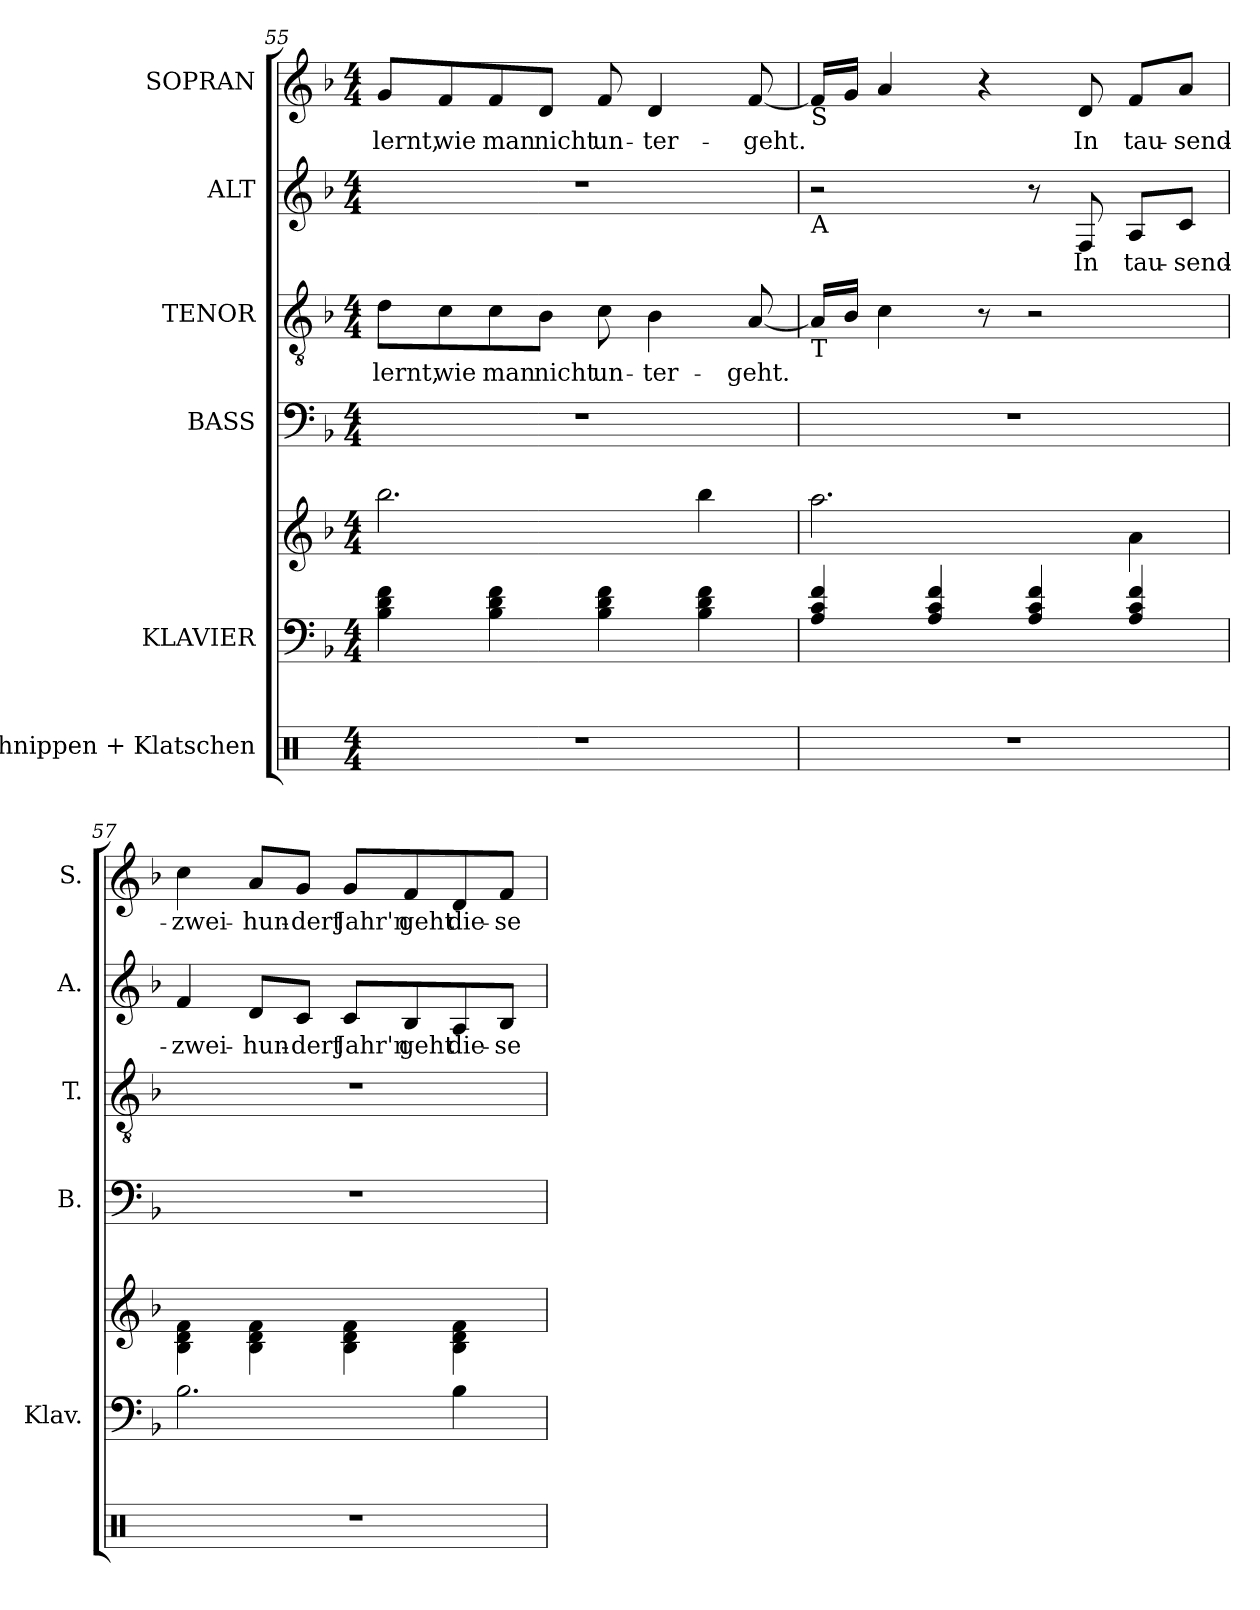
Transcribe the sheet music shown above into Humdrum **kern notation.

**kern	**kern	**kern	**kern	**kern	**text	**kern	**text	**kern	**text
*part6	*part5	*part5	*part4	*part3	*part3	*part2	*part2	*part1	*part1
*staff7	*staff6	*staff5	*staff4	*staff3	*staff3	*staff2	*staff2	*staff1	*staff1
*I"Schnippen + Klatschen	*I"KLAVIER	*	*I"BASS	*I"TENOR	*	*I"ALT	*	*I"SOPRAN	*
*	*I'Klav.	*	*I'B.	*I'T.	*	*I'A.	*	*I'S.	*
*clefX	*clefF4	*clefG2	*clefF4	*clefGv2	*	*clefG2	*	*clefG2	*
*	*	*	*	*ITrd7c12	*	*	*	*	*
*k[]	*k[b-]	*k[b-]	*k[b-]	*k[b-]	*	*k[b-]	*	*k[b-]	*
*C:	*d:	*d:	*d:	*d:	*	*d:	*	*d:	*
*M4/4	*M4/4	*M4/4	*M4/4	*M4/4	*	*M4/4	*	*M4/4	*
=55	=55	=55	=55	=55	=55	=55	=55	=55	=55
!	!	!	!	!	!LO:LY:b:color=#000000	!	!	!	!
!	!	!	!	!	!	!	!	!	!LO:LY:b:color=#000000
1r	4B-i\ 4di 4fi	2.bb-i\	1r	8Di\L	-lernt,	1r	.	8gi/L	-lernt,
!	!	!	!	!	!LO:LY:b:color=#000000	!	!	!	!
!	!	!	!	!	!	!	!	!	!LO:LY:b:color=#000000
.	.	.	.	8Ci\	wie	.	.	8fi/	wie
!	!	!	!	!	!LO:LY:b:color=#000000	!	!	!	!
!	!	!	!	!	!	!	!	!	!LO:LY:b:color=#000000
.	4B-i\ 4di 4fi	.	.	8Ci\	man	.	.	8fi/	man
!	!	!	!	!	!LO:LY:b:color=#000000	!	!	!	!
!	!	!	!	!	!	!	!	!	!LO:LY:b:color=#000000
.	.	.	.	8BB-i\J	nicht	.	.	8di/J	nicht
!	!	!	!	!	!LO:LY:b:color=#000000	!	!	!	!
!	!	!	!	!	!	!	!	!	!LO:LY:b:color=#000000
.	4B-i\ 4di 4fi	.	.	8Ci\	un-	.	.	8fi/	un-
!	!	!	!	!	!LO:LY:b:color=#000000	!	!	!	!
!	!	!	!	!	!	!	!	!	!LO:LY:b:color=#000000
.	.	.	.	4BB-i\	-ter-	.	.	4di/	-ter-
.	4B-i\ 4di 4fi	4bb-i\	.	.	.	.	.	.	.
!	!	!	!	!	!LO:LY:b:color=#000000	!	!	!	!
!	!	!	!	!	!	!	!	!	!LO:LY:b:color=#000000
.	.	.	.	[<8AAi/	-geht.	.	.	[<8fi/	-geht.
!!LO:PB:g=z
=56	=56	=56	=56	=56	=56	=56	=56	=56	=56
!	!	!	!	!	!	!	!	!LO:TX:b:t=S	!
!	!	!	!	!	!	!LO:TX:b:t=A	!	!	!
!	!	!	!	!LO:TX:b:t=T	!	!	!	!	!
1r	4Ai/ 4ci 4fi	2.aai\	1r	16AAi/LL]	.	2r	.	16fi/LL]	.
.	.	.	.	16BB-i/JJ	.	.	.	16gi/JJ	.
.	.	.	.	4Ci\	.	.	.	4ai/	.
*	*X8va	*	*	*	*	*	*	*	*
.	4Ai/ 4ci 4fi	.	.	.	.	.	.	.	.
.	.	.	.	8r	.	.	.	4r	.
.	4Ai/ 4ci 4fi	.	.	2r	.	8r	.	.	.
!	!	!	!	!	!	!	!LO:LY:b:color=#000000	!	!
!	!	!	!	!	!	!	!	!	!LO:LY:b:color=#000000
.	.	.	.	.	.	8Fi/	In	8di/	In
*	*	*8va	*	*	*	*	*	*	*
!	!	!	!	!	!	!	!LO:LY:b:color=#000000	!	!
!	!	!	!	!	!	!	!	!	!LO:LY:b:color=#000000
.	4Ai/ 4ci 4fi	4aai\	.	.	.	8Ai/L	tau-	8fi/L	tau-
!	!	!	!	!	!	!	!LO:LY:b:color=#000000	!	!
!	!	!	!	!	!	!	!	!	!LO:LY:b:color=#000000
.	.	.	.	.	.	8ci/J	-send-	8ai/J	-send-
=57	=57	=57	=57	=57	=57	=57	=57	=57	=57
!	!	!	!	!	!	!	!LO:LY:b:color=#000000	!	!
!	!	!	!	!	!	!	!	!	!LO:LY:b:color=#000000
1r	2.B-i\	4b-i\ 4ddi 4ffi	1r	1r	.	4fi/	-zwei-	4cci\	-zwei-
!	!	!	!	!	!	!	!LO:LY:b:color=#000000	!	!
!	!	!	!	!	!	!	!	!	!LO:LY:b:color=#000000
.	.	4b-i\ 4ddi 4ffi	.	.	.	8di/L	-hun-	8ai/L	-hun-
!	!	!	!	!	!	!	!LO:LY:b:color=#000000	!	!
!	!	!	!	!	!	!	!	!	!LO:LY:b:color=#000000
.	.	.	.	.	.	8ci/J	-dert	8gi/J	-dert
!	!	!	!	!	!	!	!LO:LY:b:color=#000000	!	!
!	!	!	!	!	!	!	!	!	!LO:LY:b:color=#000000
.	.	4b-i\ 4ddi 4ffi	.	.	.	8ci/L	Jahr'n	8gi/L	Jahr'n
!	!	!	!	!	!	!	!LO:LY:b:color=#000000	!	!
!	!	!	!	!	!	!	!	!	!LO:LY:b:color=#000000
.	.	.	.	.	.	8B-i/	geht	8fi/	geht
!	!	!	!	!	!	!	!LO:LY:b:color=#000000	!	!
!	!	!	!	!	!	!	!	!	!LO:LY:b:color=#000000
.	4B-i\	4b-i\ 4ddi 4ffi	.	.	.	8Ai/	die-	8di/	die-
!	!	!	!	!	!	!	!LO:LY:b:color=#000000	!	!
!	!	!	!	!	!	!	!	!	!LO:LY:b:color=#000000
.	.	.	.	.	.	8B-i/J	-se	8fi/J	-se
=	=	=	=	=	=	=	=	=	=
*-	*-	*-	*-	*-	*-	*-	*-	*-	*-
